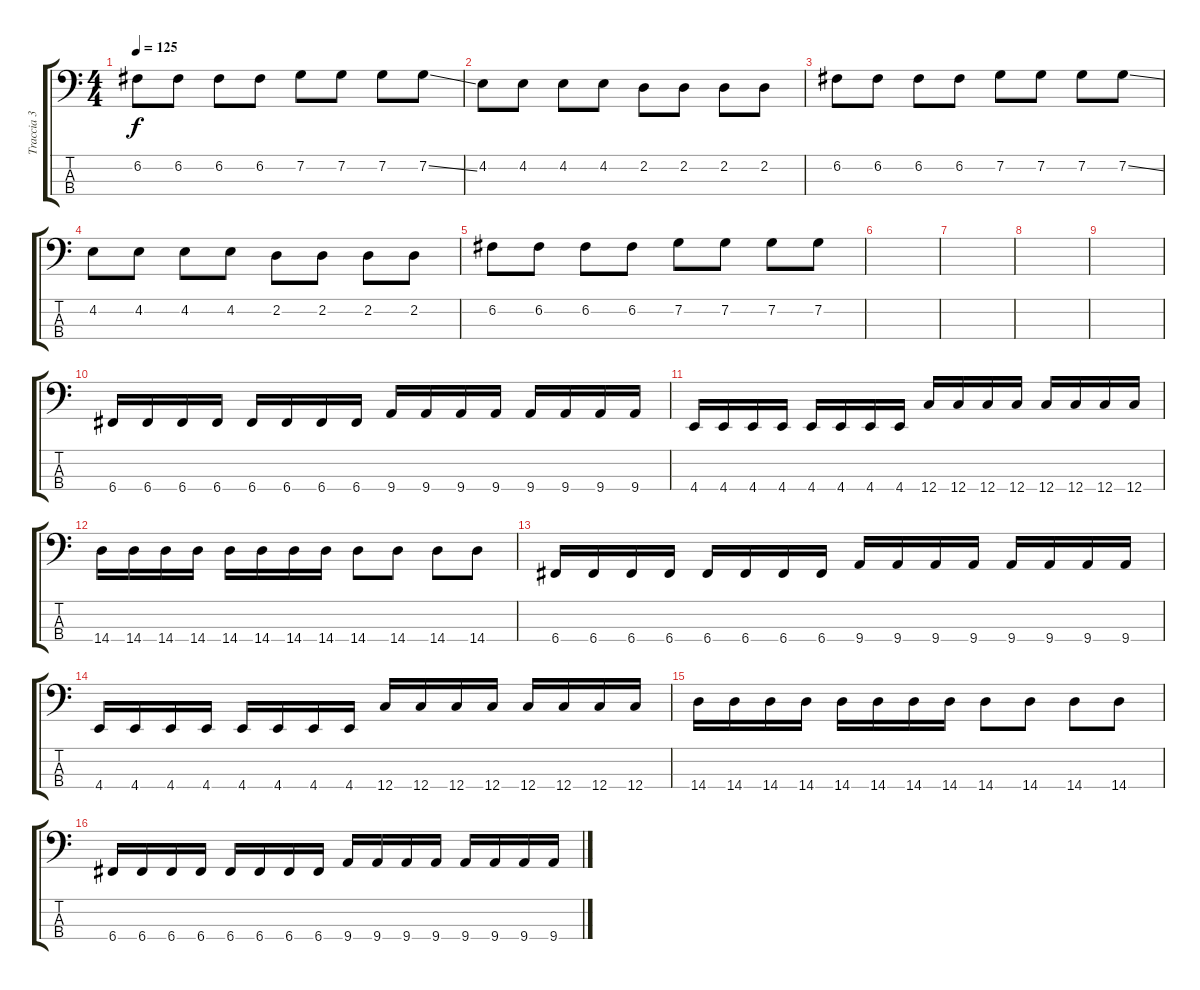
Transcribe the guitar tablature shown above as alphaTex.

\track ("Traccia 3" "Traccia 3") {instrument slapbass1}
\staff {score tabs}
\tuning (F2 C2 G1 C1) {hide}
\ts (4 4)
\tempo 125
\clef f4
\ks c
6.2.8{dy f} 6.2.8 6.2.8 6.2.8 7.2.8 7.2.8 7.2.8 7.2{ss}.8 |
4.2.8 4.2.8 4.2.8 4.2.8 2.2.8 2.2.8 2.2.8 2.2.8 |
6.2.8 6.2.8 6.2.8 6.2.8 7.2.8 7.2.8 7.2.8 7.2{ss}.8 |
4.2.8 4.2.8 4.2.8 4.2.8 2.2.8 2.2.8 2.2.8 2.2.8 |
6.2.8 6.2.8 6.2.8 6.2.8 7.2.8 7.2.8 7.2.8 7.2.8 |
|
|
|
|
6.4.16 6.4.16 6.4.16 6.4.16 6.4.16 6.4.16 6.4.16 6.4.16 9.4.16 9.4.16 9.4.16 9.4.16 9.4.16 9.4.16 9.4.16 9.4.16 |
4.4.16 4.4.16 4.4.16 4.4.16 4.4.16 4.4.16 4.4.16 4.4.16 12.4.16 12.4.16 12.4.16 12.4.16 12.4.16 12.4.16 12.4.16 12.4.16 |
14.4.16 14.4.16 14.4.16 14.4.16 14.4.16 14.4.16 14.4.16 14.4.16 14.4.8 14.4.8 14.4.8 14.4.8 |
6.4.16 6.4.16 6.4.16 6.4.16 6.4.16 6.4.16 6.4.16 6.4.16 9.4.16 9.4.16 9.4.16 9.4.16 9.4.16 9.4.16 9.4.16 9.4.16 |
4.4.16 4.4.16 4.4.16 4.4.16 4.4.16 4.4.16 4.4.16 4.4.16 12.4.16 12.4.16 12.4.16 12.4.16 12.4.16 12.4.16 12.4.16 12.4.16 |
14.4.16 14.4.16 14.4.16 14.4.16 14.4.16 14.4.16 14.4.16 14.4.16 14.4.8 14.4.8 14.4.8 14.4.8 |
6.4.16 6.4.16 6.4.16 6.4.16 6.4.16 6.4.16 6.4.16 6.4.16 9.4.16 9.4.16 9.4.16 9.4.16 9.4.16 9.4.16 9.4.16 9.4.16
